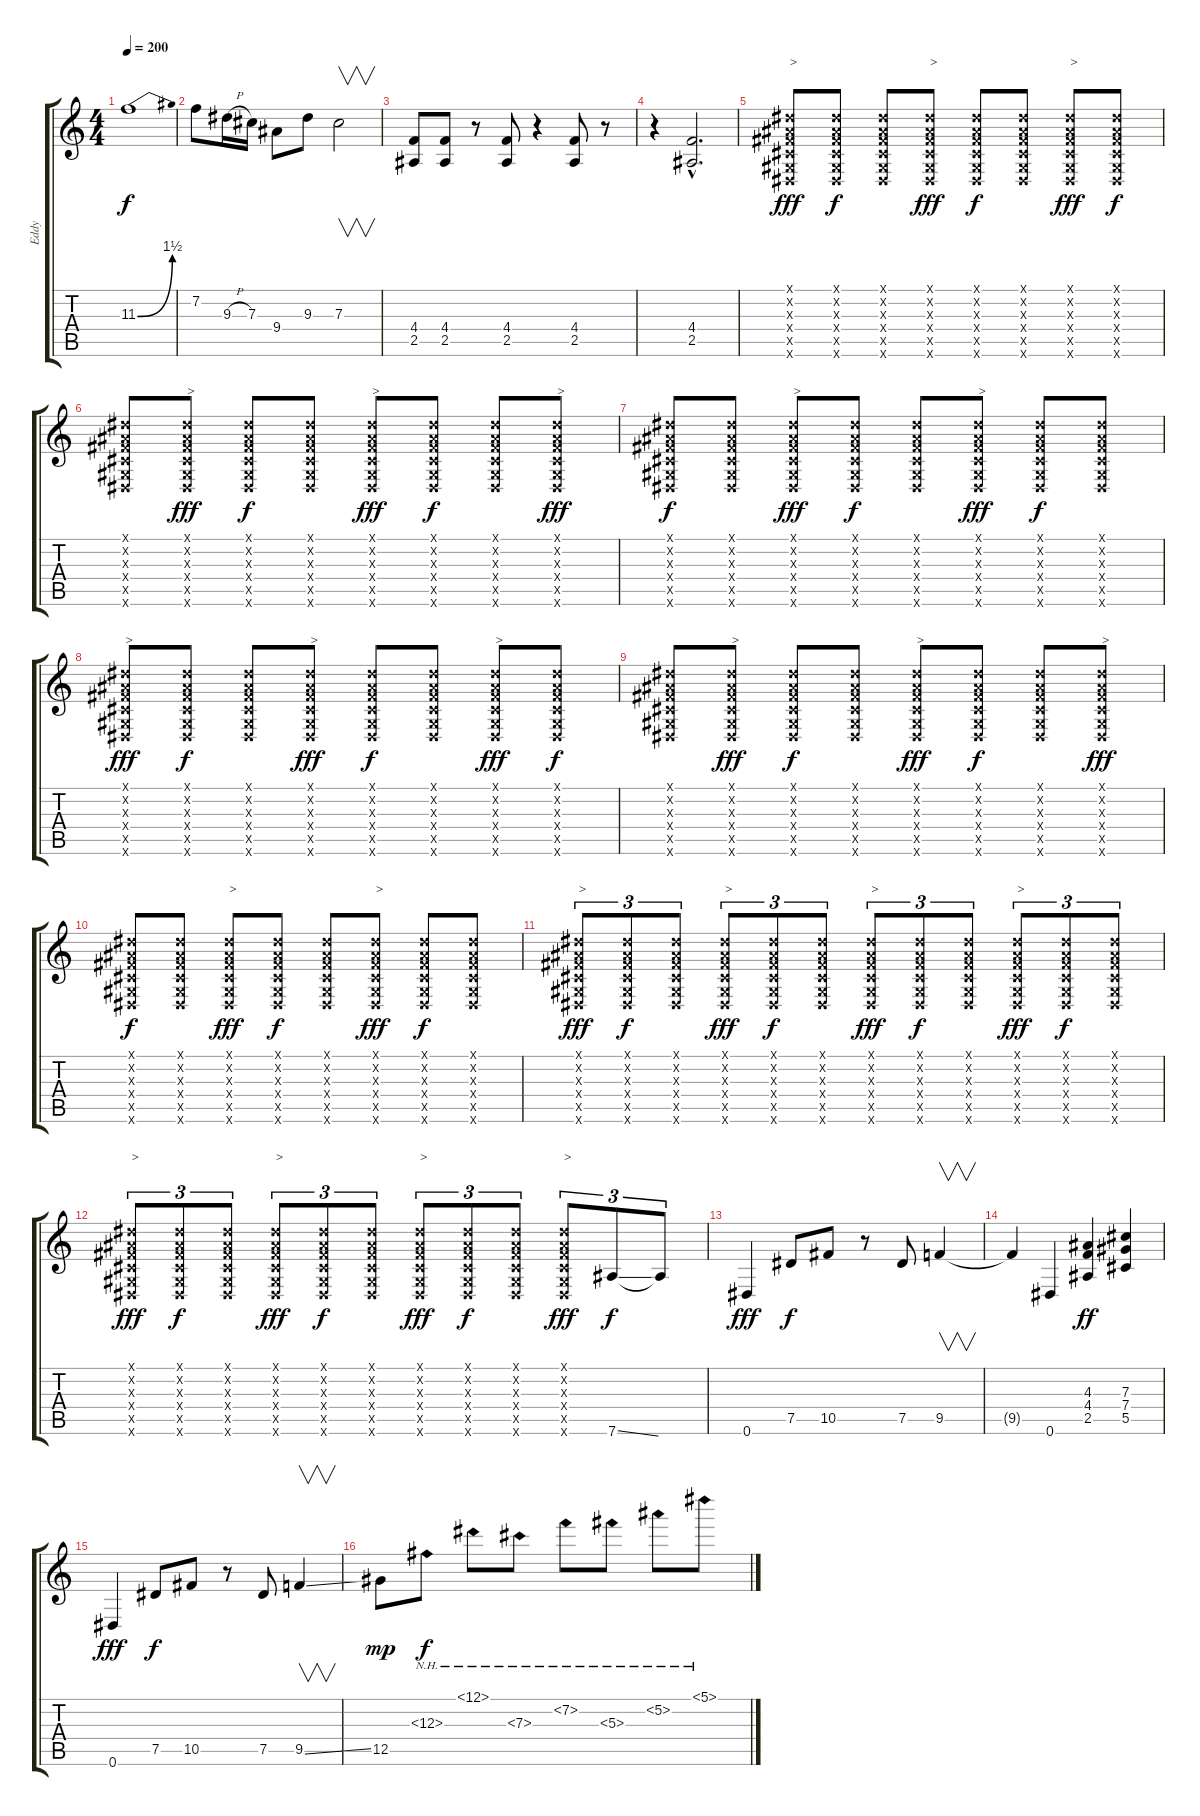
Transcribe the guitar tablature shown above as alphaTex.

\track ("Eddy" "Eddy") {instrument distortionguitar}
\staff {score tabs}
\tuning (Eb4 Bb3 Gb3 Db3 Ab2 Eb2) {hide}
\ts (4 4)
\tempo 200
\clef g2
\ks c
11.3{be (bend 0 0 60 6)}.1{dy f} |
7.2.8 9.3{h}.16 7.3.16 9.4.8 9.3.8 7.3.2{v} |
(4.4 2.5).8 (4.4 2.5).8 r.8 (4.4 2.5).8 r.4 (4.4 2.5).8 r.8 |
r.4 (4.4{hac} 2.5{hac}).2{d} |
(0.1{x} 0.2{x} 0.3{x} 0.4{x} 0.5{x} 0.6{x}).8{txt ">" dy fff} (0.1{x} 0.2{x} 0.3{x} 0.4{x} 0.5{x} 0.6{x}).8{dy f} (0.1{x} 0.2{x} 0.3{x} 0.4{x} 0.5{x} 0.6{x}).8 (0.1{x} 0.2{x} 0.3{x} 0.4{x} 0.5{x} 0.6{x}).8{txt ">" dy fff} (0.1{x} 0.2{x} 0.3{x} 0.4{x} 0.5{x} 0.6{x}).8{dy f} (0.1{x} 0.2{x} 0.3{x} 0.4{x} 0.5{x} 0.6{x}).8 (0.1{x} 0.2{x} 0.3{x} 0.4{x} 0.5{x} 0.6{x}).8{txt ">" dy fff} (0.1{x} 0.2{x} 0.3{x} 0.4{x} 0.5{x} 0.6{x}).8{dy f} |
(0.1{x} 0.2{x} 0.3{x} 0.4{x} 0.5{x} 0.6{x}).8 (0.1{x} 0.2{x} 0.3{x} 0.4{x} 0.5{x} 0.6{x}).8{txt ">" dy fff} (0.1{x} 0.2{x} 0.3{x} 0.4{x} 0.5{x} 0.6{x}).8{dy f} (0.1{x} 0.2{x} 0.3{x} 0.4{x} 0.5{x} 0.6{x}).8 (0.1{x} 0.2{x} 0.3{x} 0.4{x} 0.5{x} 0.6{x}).8{txt ">" dy fff} (0.1{x} 0.2{x} 0.3{x} 0.4{x} 0.5{x} 0.6{x}).8{dy f} (0.1{x} 0.2{x} 0.3{x} 0.4{x} 0.5{x} 0.6{x}).8 (0.1{x} 0.2{x} 0.3{x} 0.4{x} 0.5{x} 0.6{x}).8{txt ">" dy fff} |
(0.1{x} 0.2{x} 0.3{x} 0.4{x} 0.5{x} 0.6{x}).8{dy f} (0.1{x} 0.2{x} 0.3{x} 0.4{x} 0.5{x} 0.6{x}).8 (0.1{x} 0.2{x} 0.3{x} 0.4{x} 0.5{x} 0.6{x}).8{txt ">" dy fff} (0.1{x} 0.2{x} 0.3{x} 0.4{x} 0.5{x} 0.6{x}).8{dy f} (0.1{x} 0.2{x} 0.3{x} 0.4{x} 0.5{x} 0.6{x}).8 (0.1{x} 0.2{x} 0.3{x} 0.4{x} 0.5{x} 0.6{x}).8{txt ">" dy fff} (0.1{x} 0.2{x} 0.3{x} 0.4{x} 0.5{x} 0.6{x}).8{dy f} (0.1{x} 0.2{x} 0.3{x} 0.4{x} 0.5{x} 0.6{x}).8 |
(0.1{x} 0.2{x} 0.3{x} 0.4{x} 0.5{x} 0.6{x}).8{txt ">" dy fff} (0.1{x} 0.2{x} 0.3{x} 0.4{x} 0.5{x} 0.6{x}).8{dy f} (0.1{x} 0.2{x} 0.3{x} 0.4{x} 0.5{x} 0.6{x}).8 (0.1{x} 0.2{x} 0.3{x} 0.4{x} 0.5{x} 0.6{x}).8{txt ">" dy fff} (0.1{x} 0.2{x} 0.3{x} 0.4{x} 0.5{x} 0.6{x}).8{dy f} (0.1{x} 0.2{x} 0.3{x} 0.4{x} 0.5{x} 0.6{x}).8 (0.1{x} 0.2{x} 0.3{x} 0.4{x} 0.5{x} 0.6{x}).8{txt ">" dy fff} (0.1{x} 0.2{x} 0.3{x} 0.4{x} 0.5{x} 0.6{x}).8{dy f} |
(0.1{x} 0.2{x} 0.3{x} 0.4{x} 0.5{x} 0.6{x}).8 (0.1{x} 0.2{x} 0.3{x} 0.4{x} 0.5{x} 0.6{x}).8{txt ">" dy fff} (0.1{x} 0.2{x} 0.3{x} 0.4{x} 0.5{x} 0.6{x}).8{dy f} (0.1{x} 0.2{x} 0.3{x} 0.4{x} 0.5{x} 0.6{x}).8 (0.1{x} 0.2{x} 0.3{x} 0.4{x} 0.5{x} 0.6{x}).8{txt ">" dy fff} (0.1{x} 0.2{x} 0.3{x} 0.4{x} 0.5{x} 0.6{x}).8{dy f} (0.1{x} 0.2{x} 0.3{x} 0.4{x} 0.5{x} 0.6{x}).8 (0.1{x} 0.2{x} 0.3{x} 0.4{x} 0.5{x} 0.6{x}).8{txt ">" dy fff} |
(0.1{x} 0.2{x} 0.3{x} 0.4{x} 0.5{x} 0.6{x}).8{dy f} (0.1{x} 0.2{x} 0.3{x} 0.4{x} 0.5{x} 0.6{x}).8 (0.1{x} 0.2{x} 0.3{x} 0.4{x} 0.5{x} 0.6{x}).8{txt ">" dy fff} (0.1{x} 0.2{x} 0.3{x} 0.4{x} 0.5{x} 0.6{x}).8{dy f} (0.1{x} 0.2{x} 0.3{x} 0.4{x} 0.5{x} 0.6{x}).8 (0.1{x} 0.2{x} 0.3{x} 0.4{x} 0.5{x} 0.6{x}).8{txt ">" dy fff} (0.1{x} 0.2{x} 0.3{x} 0.4{x} 0.5{x} 0.6{x}).8{dy f} (0.1{x} 0.2{x} 0.3{x} 0.4{x} 0.5{x} 0.6{x}).8 |
(0.1{x} 0.2{x} 0.3{x} 0.4{x} 0.5{x} 0.6{x}).8{tu (3 2) txt ">" dy fff} (0.1{x} 0.2{x} 0.3{x} 0.4{x} 0.5{x} 0.6{x}).8{tu (3 2) dy f} (0.1{x} 0.2{x} 0.3{x} 0.4{x} 0.5{x} 0.6{x}).8{tu (3 2)} (0.1{x} 0.2{x} 0.3{x} 0.4{x} 0.5{x} 0.6{x}).8{tu (3 2) txt ">" dy fff} (0.1{x} 0.2{x} 0.3{x} 0.4{x} 0.5{x} 0.6{x}).8{tu (3 2) dy f} (0.1{x} 0.2{x} 0.3{x} 0.4{x} 0.5{x} 0.6{x}).8{tu (3 2)} (0.1{x} 0.2{x} 0.3{x} 0.4{x} 0.5{x} 0.6{x}).8{tu (3 2) txt ">" dy fff} (0.1{x} 0.2{x} 0.3{x} 0.4{x} 0.5{x} 0.6{x}).8{tu (3 2) dy f} (0.1{x} 0.2{x} 0.3{x} 0.4{x} 0.5{x} 0.6{x}).8{tu (3 2)} (0.1{x} 0.2{x} 0.3{x} 0.4{x} 0.5{x} 0.6{x}).8{tu (3 2) txt ">" dy fff} (0.1{x} 0.2{x} 0.3{x} 0.4{x} 0.5{x} 0.6{x}).8{tu (3 2) dy f} (0.1{x} 0.2{x} 0.3{x} 0.4{x} 0.5{x} 0.6{x}).8{tu (3 2)} |
(0.1{x} 0.2{x} 0.3{x} 0.4{x} 0.5{x} 0.6{x}).8{tu (3 2) txt ">" dy fff} (0.1{x} 0.2{x} 0.3{x} 0.4{x} 0.5{x} 0.6{x}).8{tu (3 2) dy f} (0.1{x} 0.2{x} 0.3{x} 0.4{x} 0.5{x} 0.6{x}).8{tu (3 2)} (0.1{x} 0.2{x} 0.3{x} 0.4{x} 0.5{x} 0.6{x}).8{tu (3 2) txt ">" dy fff} (0.1{x} 0.2{x} 0.3{x} 0.4{x} 0.5{x} 0.6{x}).8{tu (3 2) dy f} (0.1{x} 0.2{x} 0.3{x} 0.4{x} 0.5{x} 0.6{x}).8{tu (3 2)} (0.1{x} 0.2{x} 0.3{x} 0.4{x} 0.5{x} 0.6{x}).8{tu (3 2) txt ">" dy fff} (0.1{x} 0.2{x} 0.3{x} 0.4{x} 0.5{x} 0.6{x}).8{tu (3 2) dy f} (0.1{x} 0.2{x} 0.3{x} 0.4{x} 0.5{x} 0.6{x}).8{tu (3 2)} (0.1{x} 0.2{x} 0.3{x} 0.4{x} 0.5{x} 0.6{x}).8{tu (3 2) txt ">" dy fff} 7.6{ss}.8{tu (3 2) dy f} 7.6{t}.8{tu (3 2)} |
0.6.4{dy fff} 7.5.8{dy f} 10.5.8 r.8 7.5.8 9.5.4{v} |
9.5{t}.4 0.6.4 (4.3 4.4 2.5).4{dy ff} (7.3 7.4 5.5).4 |
0.6.4{dy fff} 7.5.8{dy f} 10.5.8 r.8 7.5.8 9.5{ss}.4{v} |
12.5.8{dy mp} 12.3{nh}.8{dy f} 12.1{nh}.8 7.3{nh}.8 7.2{nh}.8 5.3{nh}.8 5.2{nh}.8 5.1{nh}.8
